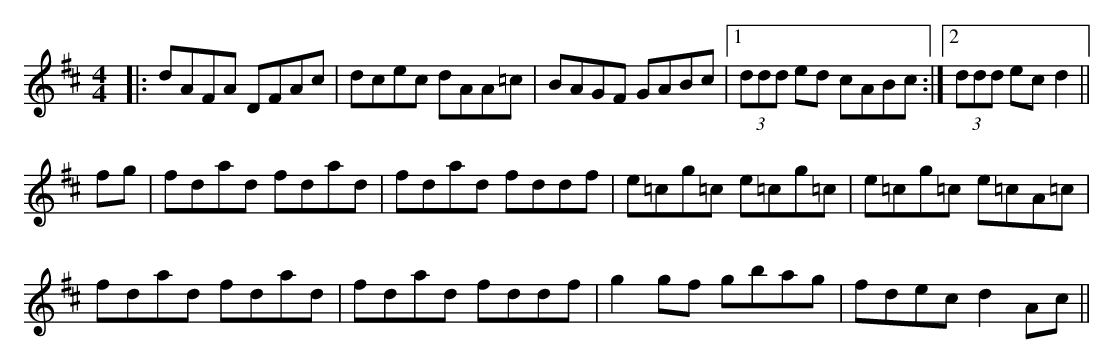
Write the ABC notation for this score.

X:1
M:4/4
K:D
|:dAFA DFAc|dcec dAA=c|BAGF GABc|1 (3ddd ed cABc:|2 (3ddd ec d2||
fg|fdad fdad|fdad fddf|e=cg=c e=cg=c|e=cg=c e=cA=c|
fdad fdad|fdad fddf|g2 gf gbag|fdec d2 Ac||
